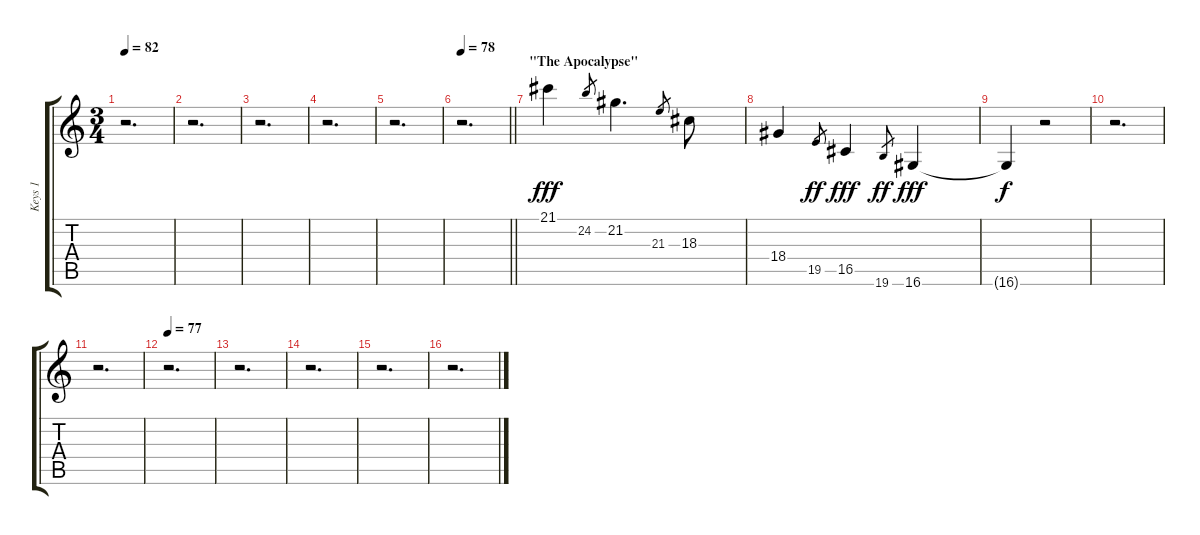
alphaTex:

\track ("Keys 1" "Keys 1") {instrument rockorgan}
\staff {score tabs}
\tuning (E4 B3 G3 D3 A2 E2) {hide}
\ts (3 4)
\tempo 82
\clef g2
\ks c
r.2{d dy mp} |
r.2{d} |
r.2{d} |
r.2{d} |
r.2{d} |
\tempo 78
\barLineRight lightlight
r.2{d} |
\section ("" "\"The Apocalypse\"")
21.1.4{dy fff balance 12} 24.2.8{gr} 21.2.4{d balance 8} 21.3.8{gr} 18.3.8 |
18.4.4 19.5.8{gr dy ff} 16.5.4{dy fff} 19.6.8{gr dy ff} 16.6.4{dy fff} |
16.6{t}.4{dy f} r.2 |
r.2{d} |
r.2{d} |
\tempo 77
r.2{d} |
r.2{d} |
r.2{d} |
r.2{d} |
r.2{d}
